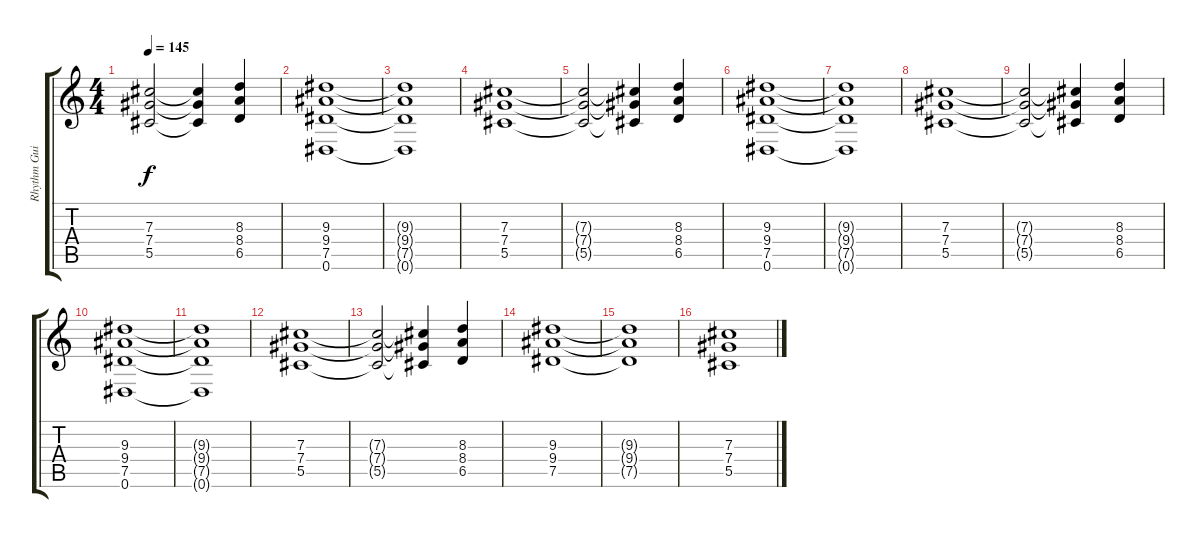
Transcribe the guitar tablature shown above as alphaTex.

\track ("Rhythm Guitar" "Rhythm Gui") {instrument distortionguitar}
\staff {score tabs}
\tuning (Eb4 Bb3 Gb3 Db3 Ab2 Eb2) {hide}
\ts (4 4)
\tempo 145
\clef g2
\ks c
(7.3{t} 7.4{t} 5.5{t}).2{dy f} (7.3{t} 7.4{t} 5.5{t}).4 (8.3 8.4 6.5).4 |
(9.3 9.4 7.5 0.6).1 |
(9.3{t} 9.4{t} 7.5{t} 0.6{t}).1 |
(7.3 7.4 5.5).1 |
(7.3{t} 7.4{t} 5.5{t}).2 (7.3{t} 7.4{t} 5.5{t}).4 (8.3 8.4 6.5).4 |
(9.3 9.4 7.5 0.6).1 |
(9.3{t} 9.4{t} 7.5{t} 0.6{t}).1 |
(7.3 7.4 5.5).1 |
(7.3{t} 7.4{t} 5.5{t}).2 (7.3{t} 7.4{t} 5.5{t}).4 (8.3 8.4 6.5).4 |
(9.3 9.4 7.5 0.6).1 |
(9.3{t} 9.4{t} 7.5{t} 0.6{t}).1 |
(7.3 7.4 5.5).1 |
(7.3{t} 7.4{t} 5.5{t}).2 (7.3{t} 7.4{t} 5.5{t}).4 (8.3 8.4 6.5).4 |
(9.3 9.4 7.5).1 |
(9.3{t} 9.4{t} 7.5{t}).1 |
(7.3 7.4 5.5).1
